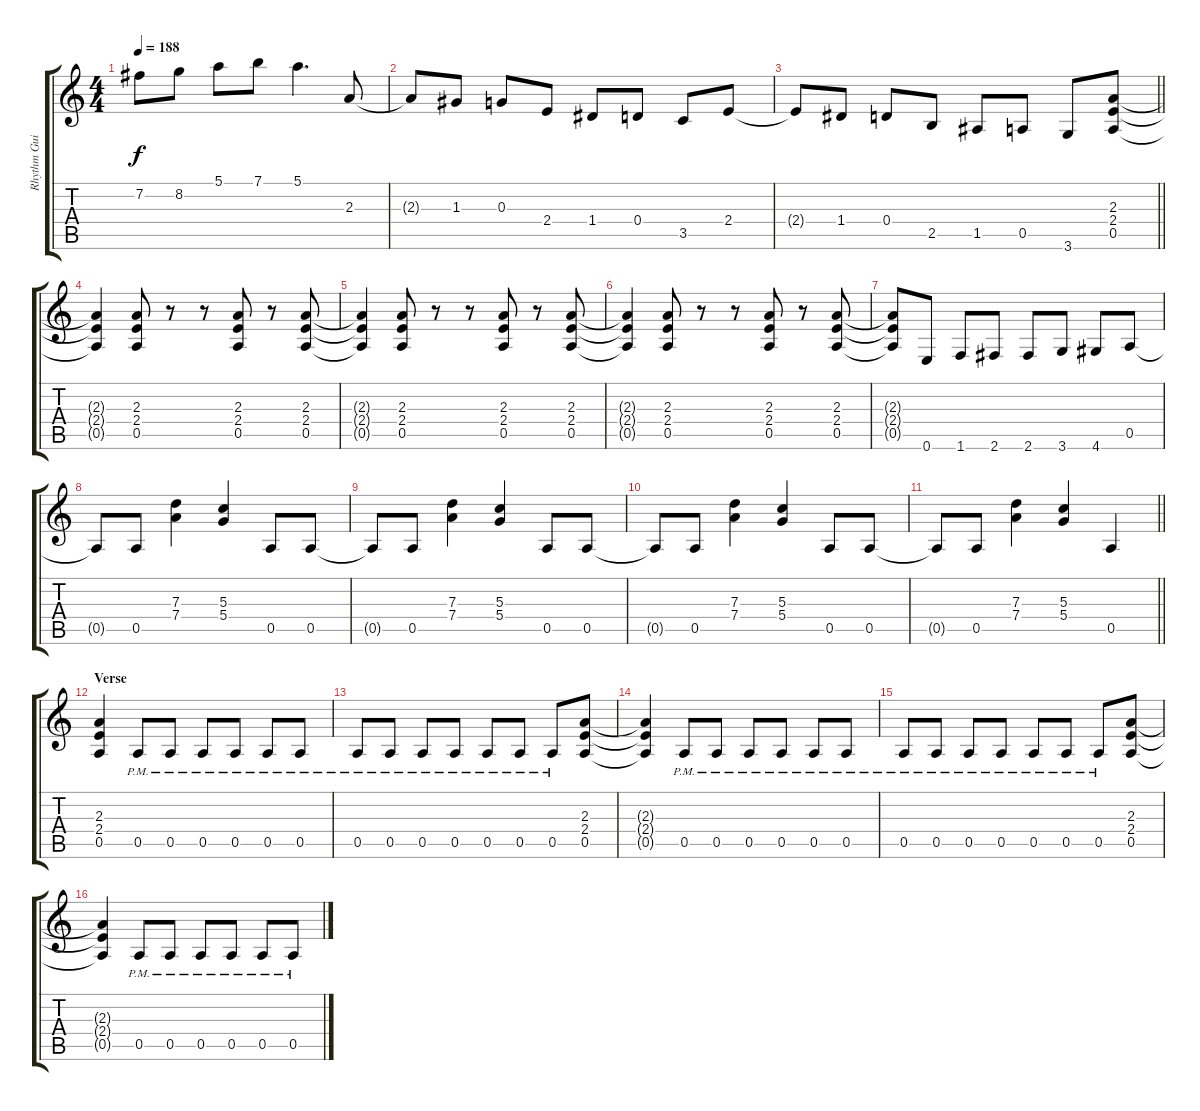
\track ("Rhythm Guitar - Tracii Guns" "Rhythm Gui") {instrument distortionguitar}
\staff {score tabs}
\tuning (E4 B3 G3 D3 A2 E2) {hide}
\ts (4 4)
\tempo 188
\clef g2
\ks c
7.2{t}.8{dy f} 8.2.8 5.1.8 7.1.8 5.1.4{d} 2.3.8 |
2.3{t}.8 1.3.8 0.3.8 2.4.8 1.4.8 0.4.8 3.5.8 2.4.8 |
\barLineRight lightlight
2.4{t}.8 1.4.8 0.4.8 2.5.8 1.5.8 0.5.8 3.6.8 (2.3 2.4 0.5).8 |
(2.3{t} 2.4{t} 0.5{t}).4 (2.3 2.4 0.5).8 r.8 r.8 (2.3 2.4 0.5).8 r.8 (2.3 2.4 0.5).8 |
(2.3{t} 2.4{t} 0.5{t}).4 (2.3 2.4 0.5).8 r.8 r.8 (2.3 2.4 0.5).8 r.8 (2.3 2.4 0.5).8 |
(2.3{t} 2.4{t} 0.5{t}).4 (2.3 2.4 0.5).8 r.8 r.8 (2.3 2.4 0.5).8 r.8 (2.3 2.4 0.5).8 |
(2.3{t} 2.4{t} 0.5{t}).8 0.6.8 1.6.8 2.6.8 2.6.8 3.6.8 4.6.8 0.5.8 |
0.5{t}.8 0.5.8 (7.3 7.4).4 (5.3 5.4).4 0.5.8 0.5.8 |
0.5{t}.8 0.5.8 (7.3 7.4).4 (5.3 5.4).4 0.5.8 0.5.8 |
0.5{t}.8 0.5.8 (7.3 7.4).4 (5.3 5.4).4 0.5.8 0.5.8 |
\barLineRight lightlight
0.5{t}.8 0.5.8 (7.3 7.4).4 (5.3 5.4).4 0.5.4 |
\section ("" "Verse")
(2.3 2.4 0.5).4 0.5{pm}.8 0.5{pm}.8 0.5{pm}.8 0.5{pm}.8 0.5{pm}.8 0.5{pm}.8 |
0.5{pm}.8 0.5{pm}.8 0.5{pm}.8 0.5{pm}.8 0.5{pm}.8 0.5{pm}.8 0.5{pm}.8 (2.3 2.4 0.5).8 |
(2.3{t} 2.4{t} 0.5{t}).4 0.5{pm}.8 0.5{pm}.8 0.5{pm}.8 0.5{pm}.8 0.5{pm}.8 0.5{pm}.8 |
0.5{pm}.8 0.5{pm}.8 0.5{pm}.8 0.5{pm}.8 0.5{pm}.8 0.5{pm}.8 0.5{pm}.8 (2.3 2.4 0.5).8 |
(2.3{t} 2.4{t} 0.5{t}).4 0.5{pm}.8 0.5{pm}.8 0.5{pm}.8 0.5{pm}.8 0.5{pm}.8 0.5{pm}.8
